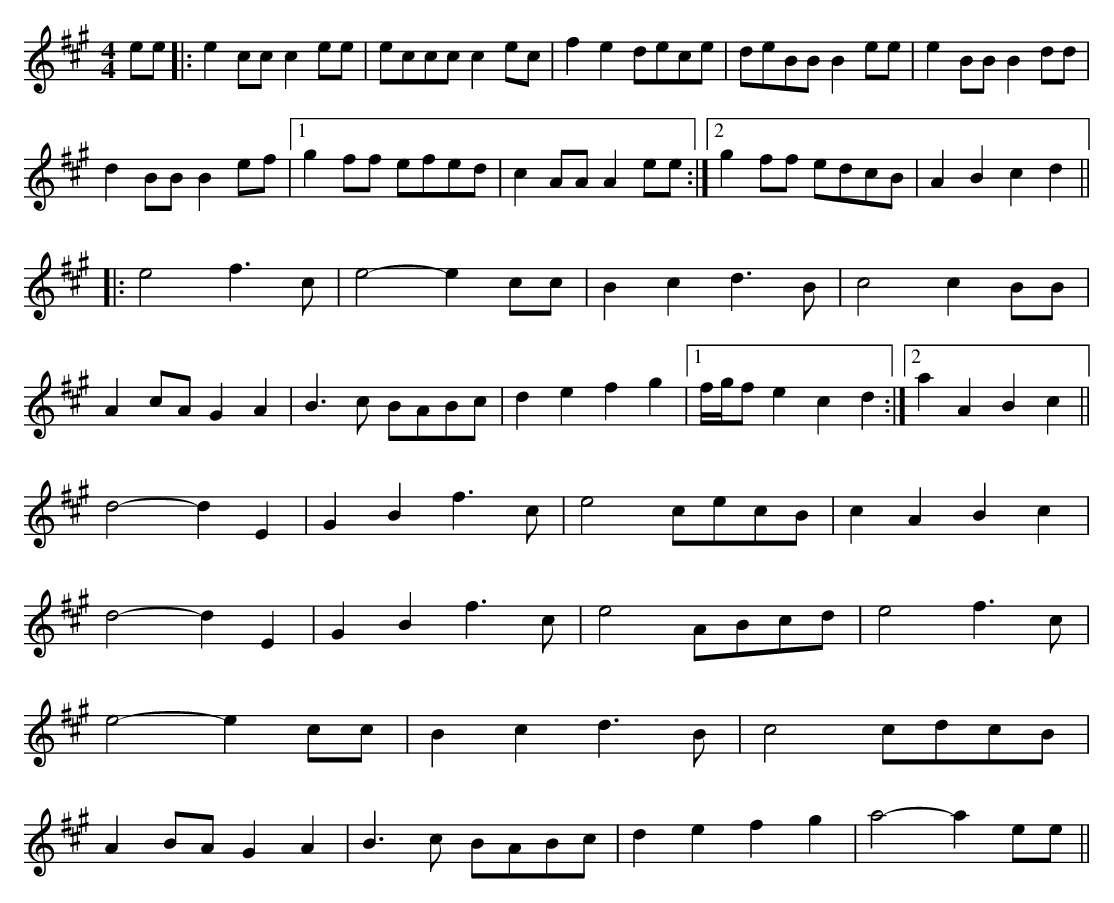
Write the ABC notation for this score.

X:1
M:4/4
K:A
ee|:e2cc c2ee|eccc c2ec|f2e2 dece|deBB B2ee|e2BB B2dd|
d2BB B2ef|1 g2ff efed|c2AA A2ee:|2 g2ff edcB|A2B2 c2d2||
|:e4 f3c|e4- e2cc|B2c2 d3B|c4 c2BB|
A2cA G2A2|B3c BABc|d2e2 f2g2|1 f/g/fe2 c2d2:|2 a2A2 B2c2||
d4- d2E2|G2B2 f3c|e4 cecB|c2A2 B2c2|
d4- d2E2|G2B2 f3c|e4 ABcd|e4 f3c|
e4- e2cc|B2c2 d3B|c4 cdcB|
A2BA G2A2|B3c BABc|d2e2 f2g2|a4- a2ee||
